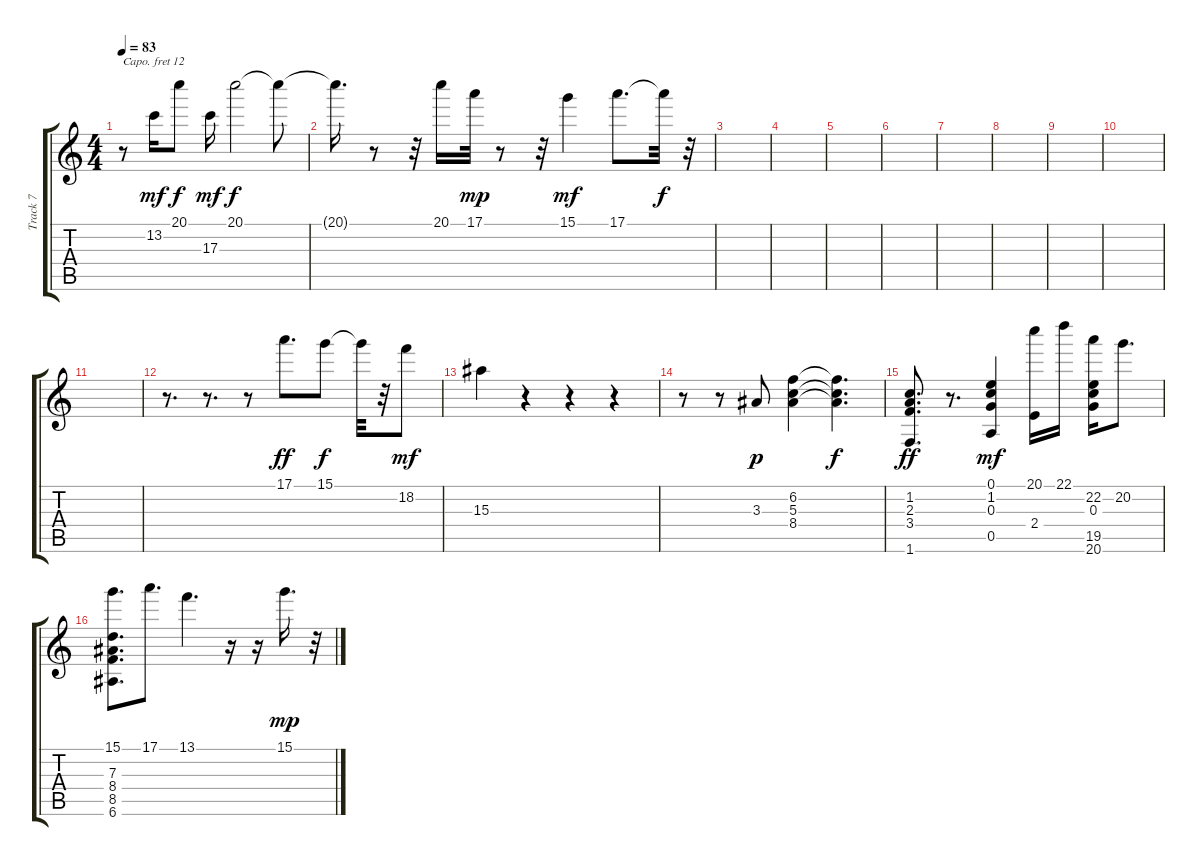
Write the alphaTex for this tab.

\track ("Track 7" "Track 7") {instrument fx7echoes}
\staff {score tabs}
\capo 12
\tuning (E4 B3 G3 D3 A2 E2) {hide}
\ts (4 4)
\tempo 83
\clef g2
\ks c
r.8{dy mf} 13.2.16 20.1.8{dy f} 17.3.16{dy mf} 20.1.2{dy f} 20.1{t}.8 |
20.1{t}.16{d} r.8 r.32 20.1.16 17.1.32{dy mp} r.8 r.32 15.1.4{dy mf} 17.1.8{d} 17.1{t}.32{dy f} r.32 |
|
|
|
|
|
|
|
|
|
r.8{d balance 14} r.8{d} r.8 17.1.8{d dy ff} 15.1.8{dy f} 15.1{t}.32 r.32 18.2.8{dy mf} |
15.3.4 r.4 r.4 r.4 |
r.8{balance 2} r.8 3.3.8{dy p} (6.2 5.3 8.4).4 (6.2{t} 5.3{t} 8.4{t}).4{d dy f} |
(1.2 2.3 3.4 1.6).8{d dy ff volume 7 balance 14} r.8{d} (0.1 1.2 0.3 0.5).4{dy mf} (20.1 2.4).16 22.1.16 (22.2 0.3 19.5 20.6).16 20.2.8{d} |
(15.1 7.3 8.4 8.5 6.6).8{d} 17.1.8{d} 13.1.4{d} r.16 r.16 15.1.16{d dy mp} r.32
